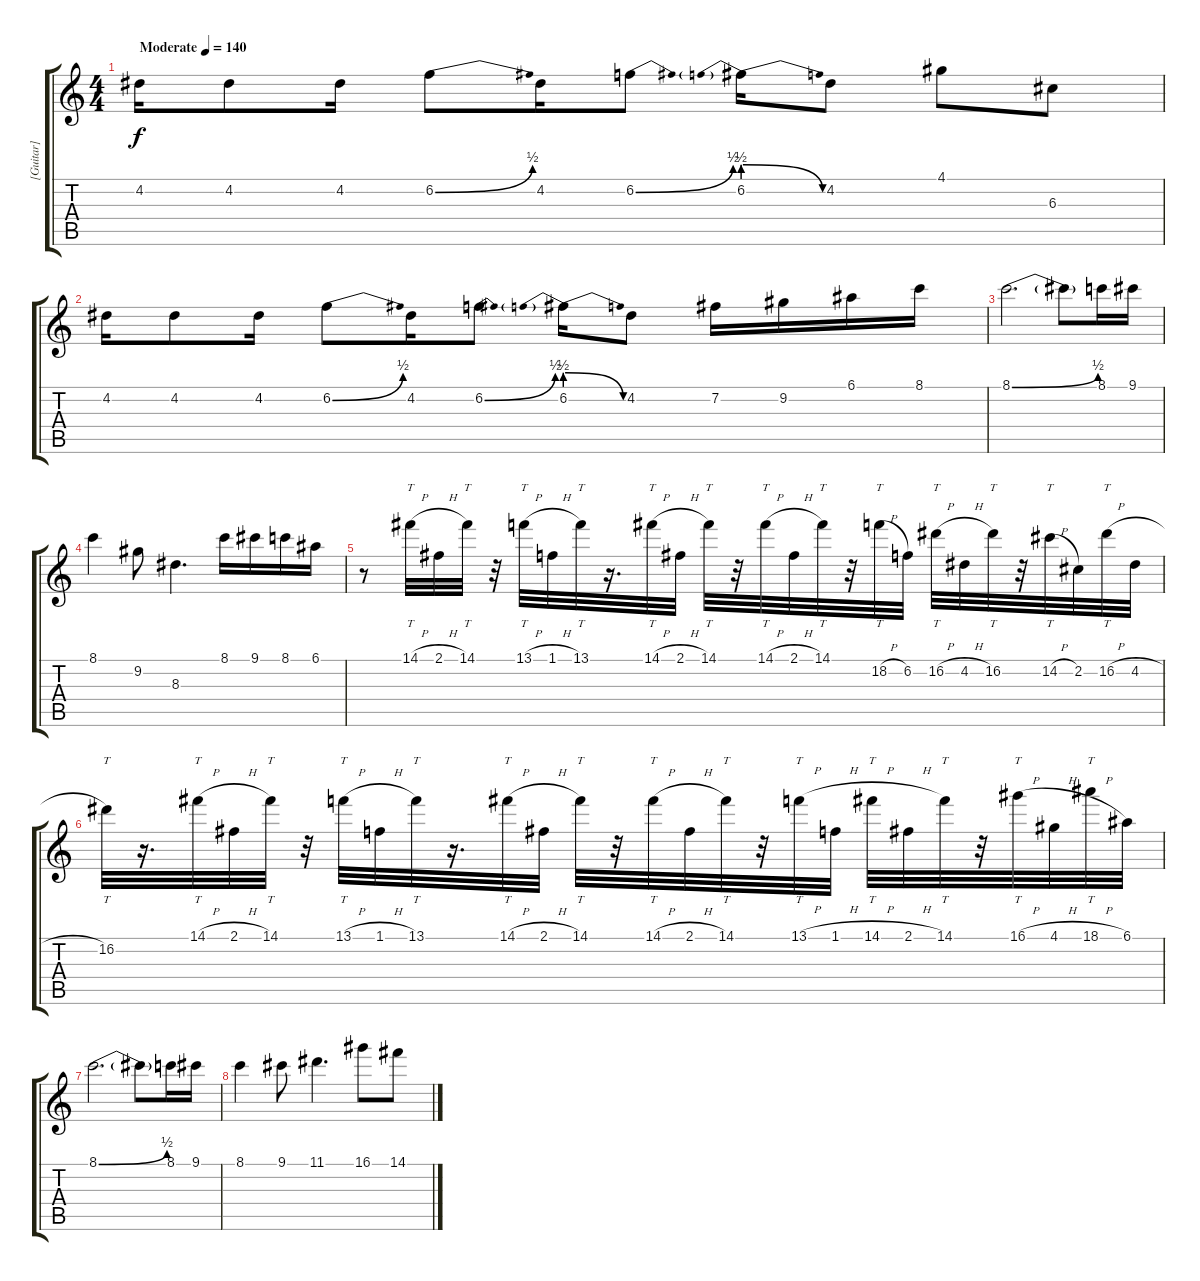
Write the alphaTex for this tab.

\track ("[Guitar]" "[Guitar]") {instrument distortionguitar}
\staff {score tabs}
\tuning (E4 B3 G3 D3 A2 E2) {hide}
\ts (4 4)
\tempo (140 "Moderate")
\clef g2
\ks c
4.2.16{dy f instrument distortionguitar} 4.2.8 4.2.16 6.2{be (bend 0 0 60 2)}.8 4.2.16 6.2{be (bend 0 0 60 2)}.8 6.2{be (prebendrelease 0 2 60 0)}.16 4.2.8 4.1.8 6.3.8 |
4.2.16 4.2.8 4.2.16 6.2{be (bend 0 0 60 2)}.8 4.2.16 6.2{be (bend 0 0 60 2)}.8 6.2{be (prebendrelease 0 2 60 0)}.16 4.2.8 7.2.16 9.2.16 6.1.16 8.1.16 |
8.1{be (bend 0 0 60 2)}.2{d} 8.1{t}.8 8.1.16 9.1.16 |
8.1.4 9.2.8 8.3.4{d} 8.1.16 9.1.16 8.1.16 6.1.16 |
r.8 14.1{h}.32{tt} 2.1{h}.32 14.1.32{tt} r.32 13.1{h}.32{tt} 1.1{h}.32 13.1.32{tt} r.16{d} 14.1{h}.32{tt} 2.1{h}.32 14.1.32{tt} r.32 14.1{h}.32{tt} 2.1{h}.32 14.1.32{tt} r.32 18.2{h}.32{tt} 6.2.32 16.2{h}.32{tt} 4.2{h}.32 16.2.32{tt} r.32 14.2{h}.32{tt} 2.2.32 16.2{h}.32{tt} 4.2{h}.32 |
16.2.32{tt} r.16{d} 14.1{h}.32{tt} 2.1{h}.32 14.1.32{tt} r.32 13.1{h}.32{tt} 1.1{h}.32 13.1.32{tt} r.16{d} 14.1{h}.32{tt} 2.1{h}.32 14.1.32{tt} r.32 14.1{h}.32{tt} 2.1{h}.32 14.1.32{tt} r.32 13.1{h}.32{tt} 1.1{h}.32 14.1{h}.32{tt} 2.1{h}.32 14.1.32{tt} r.32 16.1{h}.32{tt} 4.1{h}.32 18.1{h}.32{tt} 6.1.32 |
8.1{be (bend 0 0 60 2)}.2{d} 8.1{t}.8 8.1.16 9.1.16 |
8.1.4 9.1.8 11.1.4{d} 16.1.8 14.1.8
